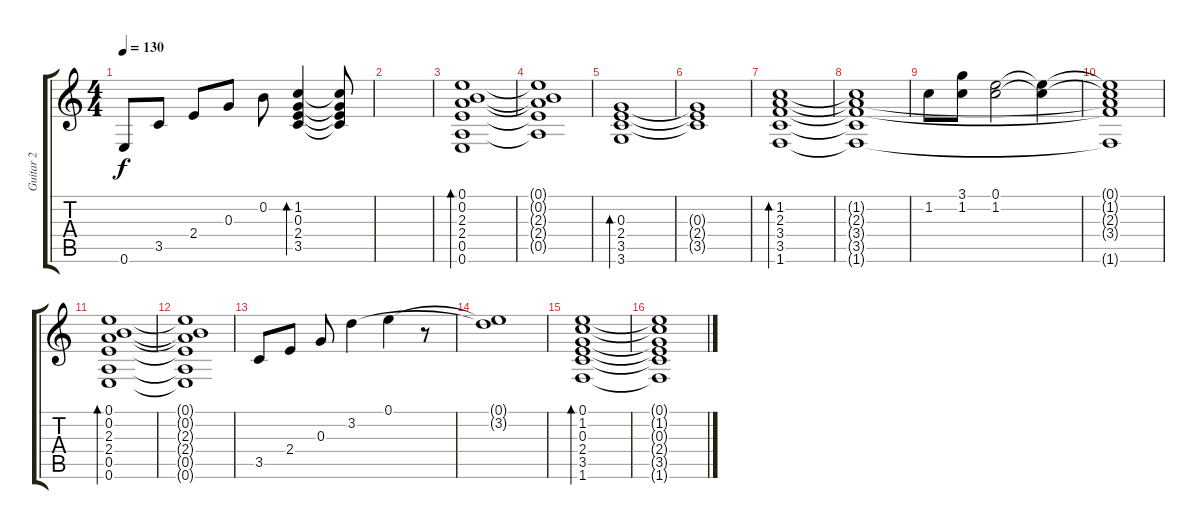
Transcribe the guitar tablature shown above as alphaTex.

\track ("Guitar 2" "Guitar 2") {instrument electricguitarclean}
\staff {score tabs}
\tuning (E4 B3 G3 D3 A2 E2) {hide}
\ts (4 4)
\tempo 130
\clef g2
\ks c
0.6.8{dy f} 3.5.8 2.4.8 0.3.8 0.2.8 (1.2 0.3 2.4 3.5).4{bd 240} (1.2{t} 0.3{t} 2.4{t} 3.5{t}).8 |
|
(0.1 0.2 2.3 2.4 0.5 0.6).1{bd 240} |
(0.1{t} 0.2{t} 2.3{t} 2.4{t} 0.5{t}).1 |
(0.3 2.4 3.5 3.6).1{bd 120} |
(0.3{t} 2.4{t} 3.5{t}).1 |
(1.2 2.3 3.4 3.5 1.6).1{bd 240} |
(1.2{t} 2.3{t} 3.4{t} 3.5{t} 1.6{t}).1 |
1.2.8 (3.1 1.2).8 (0.1 1.2).2 (0.1{t} 1.2{t}).4 |
(0.1{t} 1.2{t} 2.3{t} 3.4{t} 1.6{t}).1 |
(0.1 0.2 2.3 2.4 0.5 0.6).1{bd 240} |
(0.1{t} 0.2{t} 2.3{t} 2.4{t} 0.5{t} 0.6{t}).1 |
3.5.8 2.4.8 0.3.8 3.2.4 0.1.4 r.8 |
(0.1{t} 3.2{t}).1 |
(0.1 1.2 0.3 2.4 3.5 1.6).1{bd 240} |
(0.1{t} 1.2{t} 0.3{t} 2.4{t} 3.5{t} 1.6{t}).1
